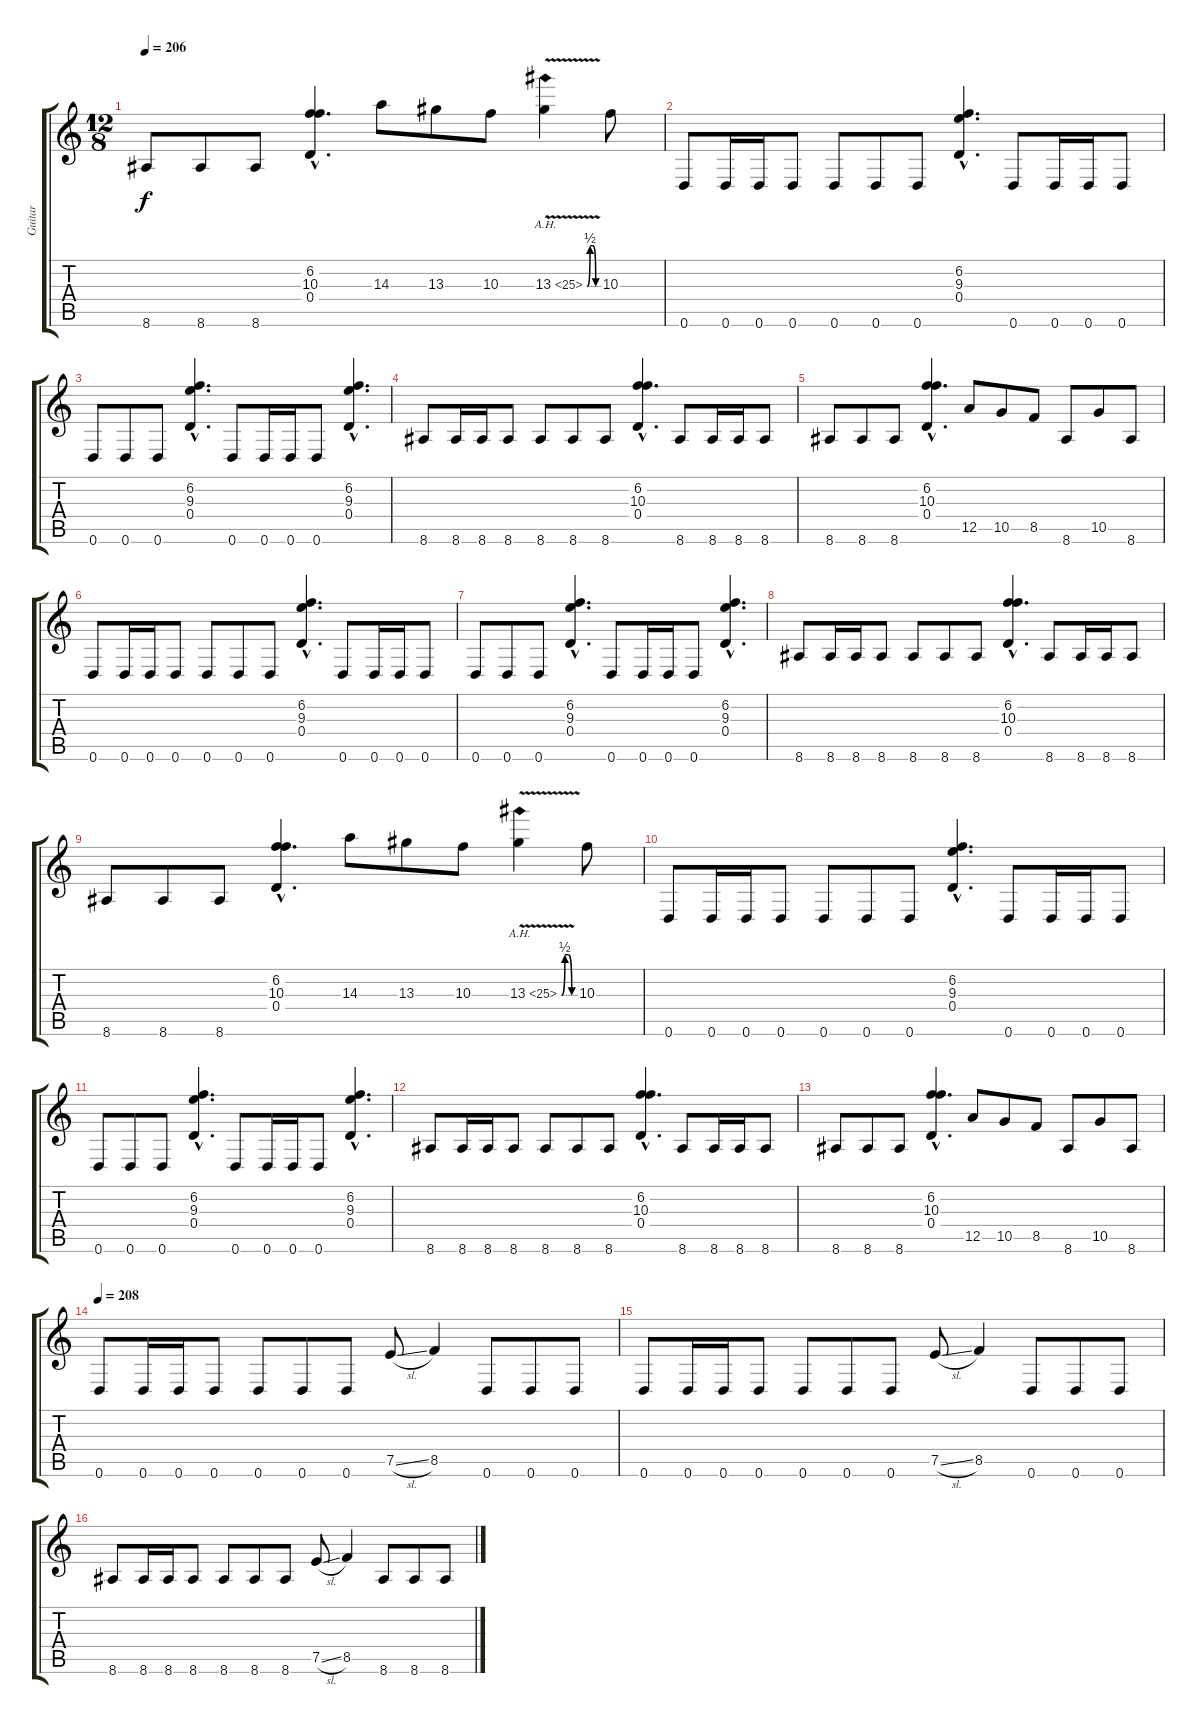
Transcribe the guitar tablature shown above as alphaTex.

\track ("Guitar" "Guitar") {instrument overdrivenguitar}
\staff {score tabs}
\tuning (E4 B3 G3 D3 A2 D2) {hide}
\ts (12 8)
\tempo 206
\clef g2
\ks c
8.6.8{dy f} 8.6.8 8.6.8 (6.2{hac} 10.3{hac} 0.4{hac}).4{d} 14.3.8 13.3.8 10.3.8 13.3{be (custom 0 0 15 2 30 2 45 0 60 0) ah 12 v}.4 10.3.8 |
0.6.8 0.6.16 0.6.16 0.6.8 0.6.8 0.6.8 0.6.8 (6.2{hac} 9.3{hac} 0.4{hac}).4{d} 0.6.8 0.6.16 0.6.16 0.6.8 |
0.6.8 0.6.8 0.6.8 (6.2{hac} 9.3{hac} 0.4{hac}).4{d} 0.6.8 0.6.16 0.6.16 0.6.8 (6.2{hac} 9.3{hac} 0.4{hac}).4{d} |
8.6.8 8.6.16 8.6.16 8.6.8 8.6.8 8.6.8 8.6.8 (6.2{hac} 10.3{hac} 0.4{hac}).4{d} 8.6.8 8.6.16 8.6.16 8.6.8 |
8.6.8 8.6.8 8.6.8 (6.2{hac} 10.3{hac} 0.4{hac}).4{d} 12.5.8 10.5.8 8.5.8 8.6.8 10.5.8 8.6.8 |
0.6.8 0.6.16 0.6.16 0.6.8 0.6.8 0.6.8 0.6.8 (6.2{hac} 9.3{hac} 0.4{hac}).4{d} 0.6.8 0.6.16 0.6.16 0.6.8 |
0.6.8 0.6.8 0.6.8 (6.2{hac} 9.3{hac} 0.4{hac}).4{d} 0.6.8 0.6.16 0.6.16 0.6.8 (6.2{hac} 9.3{hac} 0.4{hac}).4{d} |
8.6.8 8.6.16 8.6.16 8.6.8 8.6.8 8.6.8 8.6.8 (6.2{hac} 10.3{hac} 0.4{hac}).4{d} 8.6.8 8.6.16 8.6.16 8.6.8 |
8.6.8 8.6.8 8.6.8 (6.2{hac} 10.3{hac} 0.4{hac}).4{d} 14.3.8 13.3.8 10.3.8 13.3{be (custom 0 0 15 2 30 2 45 0 60 0) ah 12 v}.4 10.3.8 |
0.6.8 0.6.16 0.6.16 0.6.8 0.6.8 0.6.8 0.6.8 (6.2{hac} 9.3{hac} 0.4{hac}).4{d} 0.6.8 0.6.16 0.6.16 0.6.8 |
0.6.8 0.6.8 0.6.8 (6.2{hac} 9.3{hac} 0.4{hac}).4{d} 0.6.8 0.6.16 0.6.16 0.6.8 (6.2{hac} 9.3{hac} 0.4{hac}).4{d} |
8.6.8 8.6.16 8.6.16 8.6.8 8.6.8 8.6.8 8.6.8 (6.2{hac} 10.3{hac} 0.4{hac}).4{d} 8.6.8 8.6.16 8.6.16 8.6.8 |
8.6.8 8.6.8 8.6.8 (6.2{hac} 10.3{hac} 0.4{hac}).4{d} 12.5.8 10.5.8 8.5.8 8.6.8 10.5.8 8.6.8 |
\tempo 208
0.6.8 0.6.16 0.6.16 0.6.8 0.6.8 0.6.8 0.6.8 7.5{sl}.8 8.5.4 0.6.8 0.6.8 0.6.8 |
0.6.8 0.6.16 0.6.16 0.6.8 0.6.8 0.6.8 0.6.8 7.5{sl}.8 8.5.4 0.6.8 0.6.8 0.6.8 |
8.6.8 8.6.16 8.6.16 8.6.8 8.6.8 8.6.8 8.6.8 7.5{sl}.8 8.5.4 8.6.8 8.6.8 8.6.8
